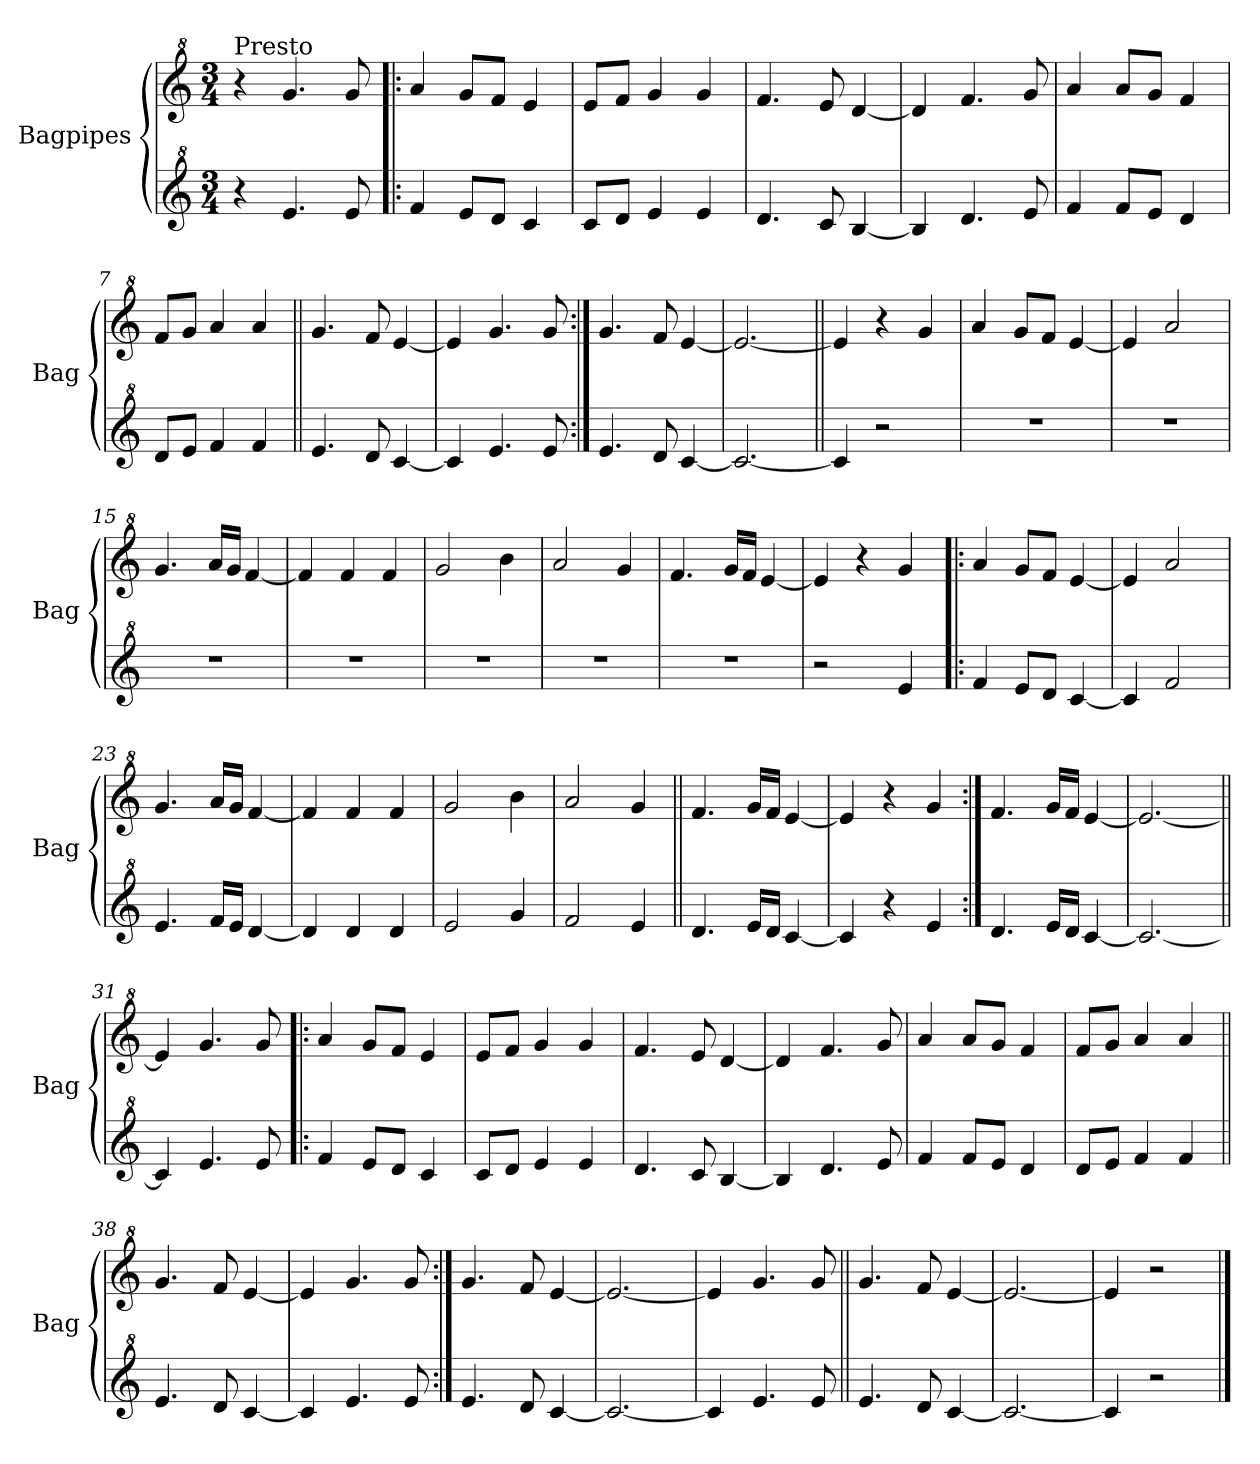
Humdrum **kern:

**kern	**kern
*part2	*part1
*staff2	*staff1
*I"Bagpipes	*I"Bagpipes
*I'Bag	*I'Bag
*clefG^2	*clefG^2
*k[]	*k[]
*C:	*C:
*M3/4	*M3/4
=1	=1
!	!LO:TX:a:t=Presto
4r	4r
4.ee/	4.gg/
8ee/	8gg/
=2!|:	=2!|:
4ff/	4aa/
8ee/L	8gg/L
8dd/J	8ff/J
4cc/	4ee/
=3	=3
8cc/L	8ee/L
8dd/J	8ff/J
4ee/	4gg/
4ee/	4gg/
=4	=4
4.dd/	4.ff/
8cc/	8ee/
[4b/	[4dd/
=5	=5
4b/]	4dd/]
4.dd/	4.ff/
8ee/	8gg/
=6	=6
4ff/	4aa/
8ff/L	8aa/L
8ee/J	8gg/J
4dd/	4ff/
=7	=7
8dd/L	8ff/L
8ee/J	8gg/J
4ff/	4aa/
4ff/	4aa/
=8||	=8||
4.ee/	4.gg/
8dd/	8ff/
[4cc/	[4ee/
!!LO:LB:g=z
=9	=9
4cc/]	4ee/]
4.ee/	4.gg/
8ee/	8gg/
=10:|!	=10:|!
4.ee/	4.gg/
8dd/	8ff/
[4cc/	[4ee/
=11	=11
2.cc/_	2.ee/_
=12||	=12||
4cc/]	4ee/]
2r	4r
.	4gg/
=13	=13
2.r	4aa/
.	8gg/L
.	8ff/J
.	[4ee/
=14	=14
2.r	4ee/]
.	2aa/
=15	=15
2.r	4.gg/
.	16aa/LL
.	16gg/JJ
.	[4ff/
=16	=16
2.r	4ff/]
.	4ff/
.	4ff/
=17	=17
2.r	2gg/
.	4bb\
=18	=18
2.r	2aa/
.	4gg/
!!LO:LB:g=z
=19	=19
2.r	4.ff/
.	16gg/LL
.	16ff/JJ
.	[4ee/
=20	=20
2r	4ee/]
.	4r
4ee/	4gg/
=21!|:	=21!|:
4ff/	4aa/
8ee/L	8gg/L
8dd/J	8ff/J
[4cc/	[4ee/
=22	=22
4cc/]	4ee/]
2ff/	2aa/
=23	=23
4.ee/	4.gg/
16ff/LL	16aa/LL
16ee/JJ	16gg/JJ
[4dd/	[4ff/
=24	=24
4dd/]	4ff/]
4dd/	4ff/
4dd/	4ff/
=25	=25
2ee/	2gg/
4gg/	4bb\
=26	=26
2ff/	2aa/
4ee/	4gg/
=27||	=27||
4.dd/	4.ff/
16ee/LL	16gg/LL
16dd/JJ	16ff/JJ
[4cc/	[4ee/
=28	=28
4cc/]	4ee/]
4r	4r
4ee/	4gg/
!!LO:LB:g=z
=29:|!	=29:|!
4.dd/	4.ff/
16ee/LL	16gg/LL
16dd/JJ	16ff/JJ
[4cc/	[4ee/
=30	=30
2.cc/_	2.ee/_
=31||	=31||
4cc/]	4ee/]
4.ee/	4.gg/
8ee/	8gg/
=32!|:	=32!|:
4ff/	4aa/
8ee/L	8gg/L
8dd/J	8ff/J
4cc/	4ee/
=33	=33
8cc/L	8ee/L
8dd/J	8ff/J
4ee/	4gg/
4ee/	4gg/
=34	=34
4.dd/	4.ff/
8cc/	8ee/
[4b/	[4dd/
=35	=35
4b/]	4dd/]
4.dd/	4.ff/
8ee/	8gg/
=36	=36
4ff/	4aa/
8ff/L	8aa/L
8ee/J	8gg/J
4dd/	4ff/
=37	=37
8dd/L	8ff/L
8ee/J	8gg/J
4ff/	4aa/
4ff/	4aa/
!!LO:LB:g=z
=38||	=38||
4.ee/	4.gg/
8dd/	8ff/
[4cc/	[4ee/
=39	=39
4cc/]	4ee/]
4.ee/	4.gg/
8ee/	8gg/
=40:|!	=40:|!
4.ee/	4.gg/
8dd/	8ff/
[4cc/	[4ee/
=41	=41
2.cc/_	2.ee/_
=42	=42
4cc/]	4ee/]
4.ee/	4.gg/
8ee/	8gg/
=43||	=43||
4.ee/	4.gg/
8dd/	8ff/
[4cc/	[4ee/
=44	=44
2.cc/_	2.ee/_
=45	=45
4cc/]	4ee/]
2r	2r
==	==
*-	*-
